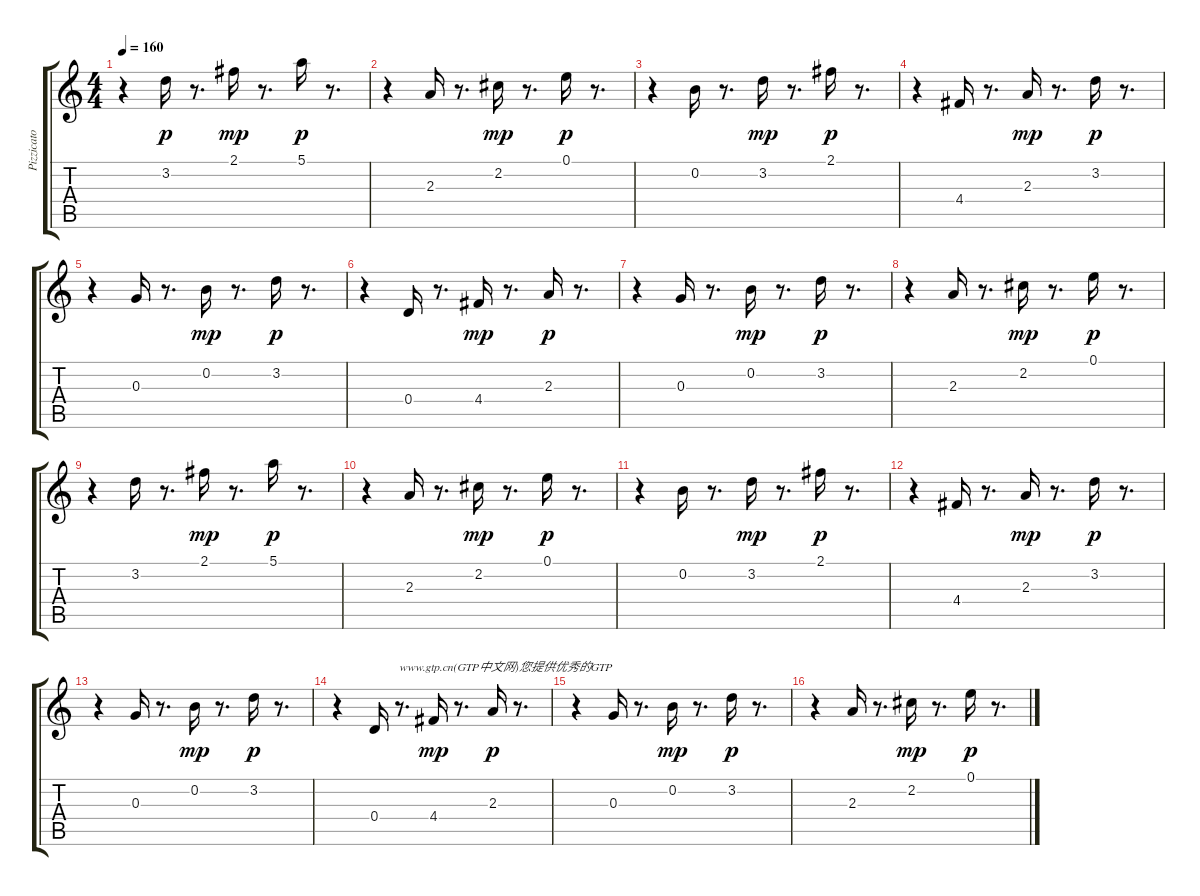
\track ("Pizzicato" "Pizzicato") {instrument acousticguitarnylon}
\staff {score tabs}
\tuning (E4 B3 G3 D3 A2 E2) {hide}
\ts (4 4)
\tempo 160
\clef g2
\ks c
r.4{dy p} 3.2.16 r.8{d} 2.1.16{dy mp} r.8{d} 5.1.16{dy p} r.8{d} |
r.4 2.3.16 r.8{d} 2.2.16{dy mp} r.8{d} 0.1.16{dy p} r.8{d} |
r.4 0.2.16 r.8{d} 3.2.16{dy mp} r.8{d} 2.1.16{dy p} r.8{d} |
r.4 4.4.16 r.8{d} 2.3.16{dy mp} r.8{d} 3.2.16{dy p} r.8{d} |
r.4 0.3.16 r.8{d} 0.2.16{dy mp} r.8{d} 3.2.16{dy p} r.8{d} |
r.4 0.4.16 r.8{d} 4.4.16{dy mp} r.8{d} 2.3.16{dy p} r.8{d} |
r.4 0.3.16 r.8{d} 0.2.16{dy mp} r.8{d} 3.2.16{dy p} r.8{d} |
r.4 2.3.16 r.8{d} 2.2.16{dy mp} r.8{d} 0.1.16{dy p} r.8{d} |
r.4 3.2.16 r.8{d} 2.1.16{dy mp} r.8{d} 5.1.16{dy p} r.8{d} |
r.4 2.3.16 r.8{d} 2.2.16{dy mp} r.8{d} 0.1.16{dy p} r.8{d} |
r.4 0.2.16 r.8{d} 3.2.16{dy mp} r.8{d} 2.1.16{dy p} r.8{d} |
r.4 4.4.16 r.8{d} 2.3.16{dy mp} r.8{d} 3.2.16{dy p} r.8{d} |
r.4 0.3.16 r.8{d} 0.2.16{dy mp} r.8{d} 3.2.16{dy p} r.8{d} |
r.4 0.4.16 r.8{d txt "www.gtp.cn(GTP中文网)您提供优秀的GTP"} 4.4.16{dy mp} r.8{d} 2.3.16{dy p} r.8{d} |
r.4 0.3.16 r.8{d} 0.2.16{dy mp} r.8{d} 3.2.16{dy p} r.8{d} |
r.4 2.3.16 r.8{d} 2.2.16{dy mp} r.8{d} 0.1.16{dy p} r.8{d}
